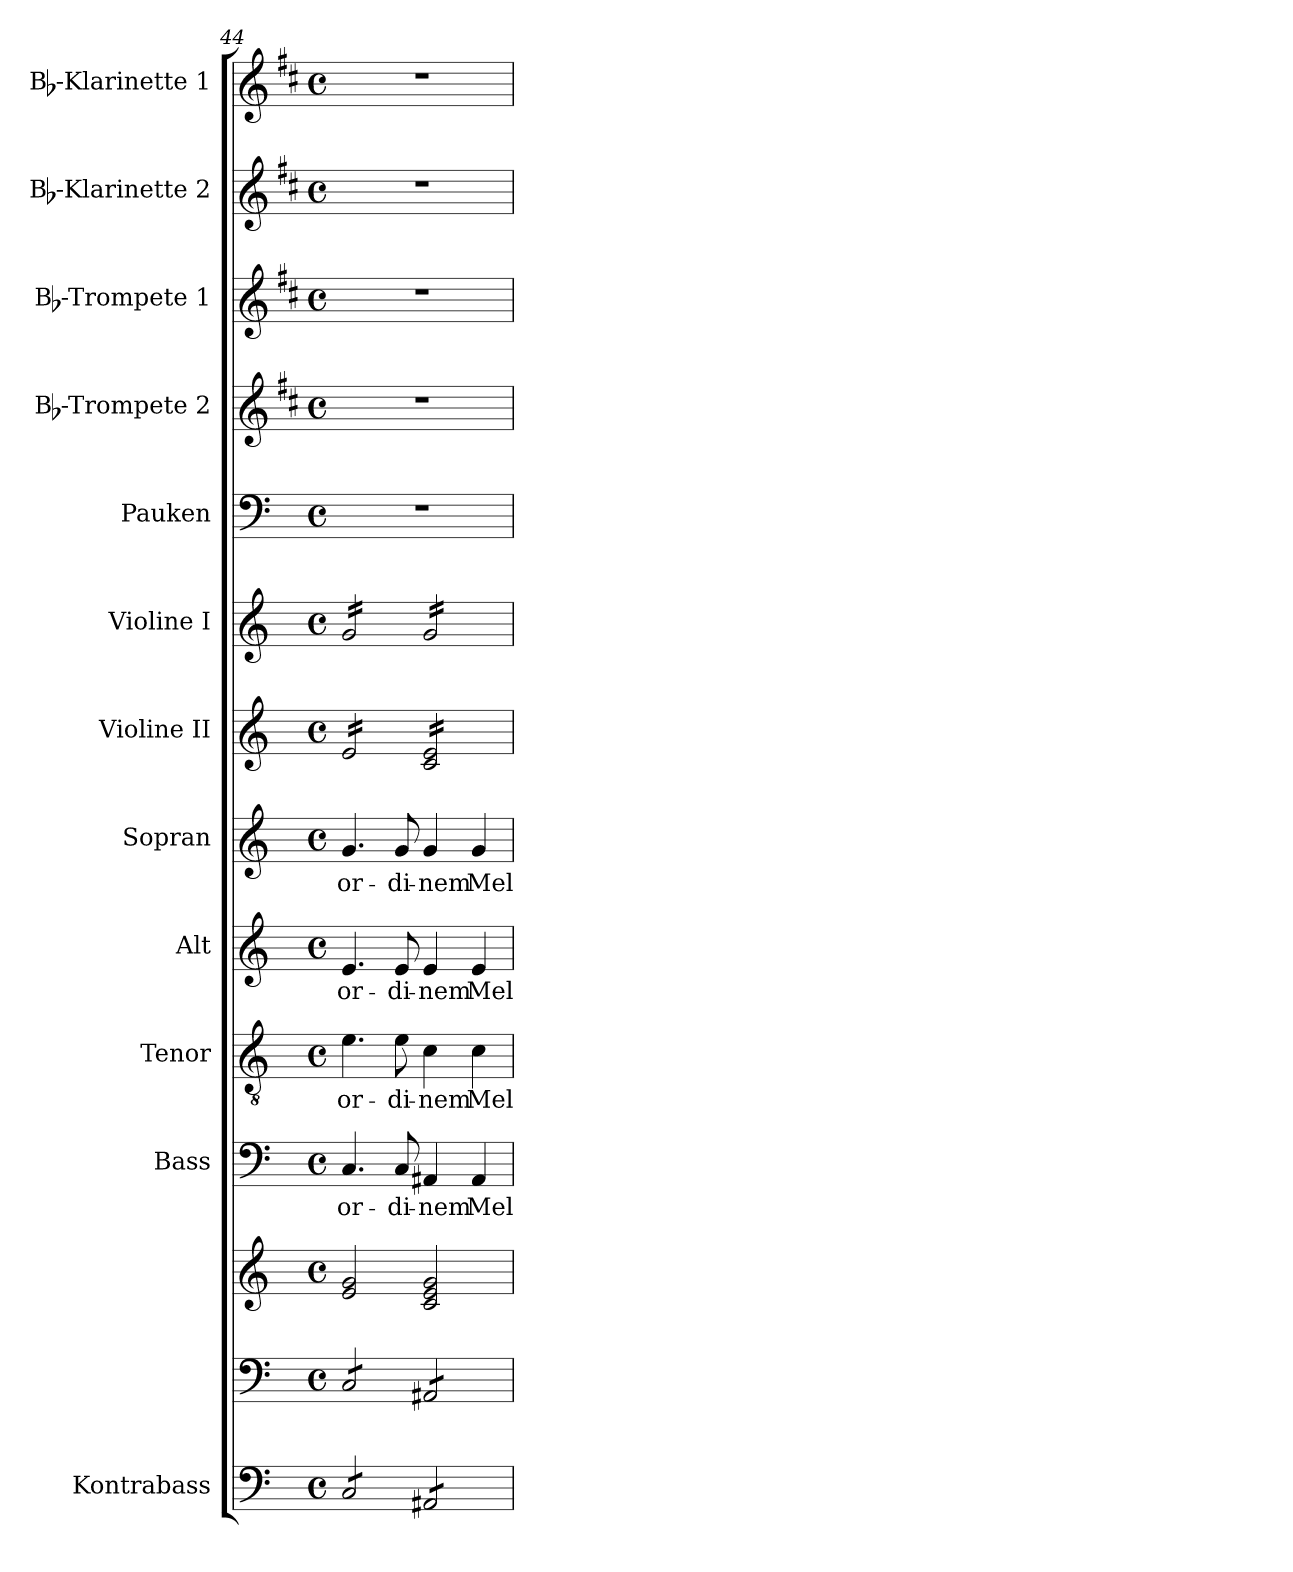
**kern	**kern	**kern	**kern	**text	**kern	**text	**kern	**text	**kern	**text	**kern	**kern	**kern	**kern	**kern	**kern	**kern
*part13	*part12	*part12	*part11	*part11	*part10	*part10	*part9	*part9	*part8	*part8	*part7	*part6	*part5	*part4	*part3	*part2	*part1
*staff14	*staff13	*staff12	*staff11	*staff11	*staff10	*staff10	*staff9	*staff9	*staff8	*staff8	*staff7	*staff6	*staff5	*staff4	*staff3	*staff2	*staff1
*I"Kontrabass	*	*	*I"Bass	*	*I"Tenor	*	*I"Alt	*	*I"Sopran	*	*I"Violine II	*I"Violine I	*I"Pauken	*I"Bb-Trompete 2	*I"Bb-Trompete 1	*I"Bb-Klarinette 2	*I"Bb-Klarinette 1
*I'Kb.	*	*	*I'B.	*	*I'T.	*	*I'A.	*	*I'S.	*	*I'Vl. II	*I'Vl. I	*I'Pk.	*I'Bb Trp. 2	*I'Bb Trp. 1	*I'Bb Kl. 2	*I'Bb Kl. 1
*clefF4	*clefF4	*clefG2	*clefF4	*	*clefGv2	*	*clefG2	*	*clefG2	*	*clefG2	*clefG2	*clefF4	*clefG2	*clefG2	*clefG2	*clefG2
*ITrd7c12	*	*	*	*	*	*	*	*	*	*	*	*	*	*ITrd1c2	*ITrd1c2	*ITrd1c2	*ITrd1c2
*k[]	*k[]	*k[]	*k[]	*	*k[]	*	*k[]	*	*k[]	*	*k[]	*k[]	*k[]	*k[]	*k[]	*k[]	*k[]
*C:	*C:	*C:	*C:	*	*C:	*	*C:	*	*C:	*	*C:	*C:	*C:	*C:	*C:	*C:	*C:
*M4/4	*M4/4	*M4/4	*M4/4	*	*M4/4	*	*M4/4	*	*M4/4	*	*M4/4	*M4/4	*M4/4	*M4/4	*M4/4	*M4/4	*M4/4
*met(c)	*met(c)	*met(c)	*met(c)	*	*met(c)	*	*met(c)	*	*met(c)	*	*met(c)	*met(c)	*met(c)	*met(c)	*met(c)	*met(c)	*met(c)
=44	=44	=44	=44	=44	=44	=44	=44	=44	=44	=44	=44	=44	=44	=44	=44	=44	=44
!	!	!	!	!LO:LY:b	!	!LO:LY:b	!	!LO:LY:b	!	!LO:LY:b	!	!	!	!	!	!	!
*tremolo	*	*	*	*	*	*	*	*	*	*	*	*	*	*	*	*	*
*	*tremolo	*	*	*	*	*	*	*	*	*	*	*	*	*	*	*	*
*	*	*	*	*	*	*	*	*	*	*	*tremolo	*	*	*	*	*	*
*	*	*	*	*	*	*	*	*	*	*	*	*tremolo	*	*	*	*	*
8CC/L	8C/L	2e/ 2g/	4.C/	or-	4.e\	or-	4.e/	or-	4.g/	or-	16e/LL	16g/LL	1r	1r	1r	1r	1r
.	.	.	.	.	.	.	.	.	.	.	16e/	16g/	.	.	.	.	.
8CC/	8C/	.	.	.	.	.	.	.	.	.	16e/	16g/	.	.	.	.	.
.	.	.	.	.	.	.	.	.	.	.	16e/	16g/	.	.	.	.	.
8CC/	8C/	.	.	.	.	.	.	.	.	.	16e/	16g/	.	.	.	.	.
.	.	.	.	.	.	.	.	.	.	.	16e/	16g/	.	.	.	.	.
!	!	!	!	!LO:LY:b	!	!LO:LY:b	!	!LO:LY:b	!	!LO:LY:b	!	!	!	!	!	!	!
8CC/J	8C/J	.	8C/	-di-	8e\	-di-	8e/	-di-	8g/	-di-	16e/	16g/	.	.	.	.	.
.	.	.	.	.	.	.	.	.	.	.	16e/JJ	16g/JJ	.	.	.	.	.
!	!	!	!	!LO:LY:b	!	!LO:LY:b	!	!LO:LY:b	!	!LO:LY:b	!	!	!	!	!	!	!
8AAA#X/L	8AA#X/L	2c/ 2e/ 2g/	4AA#X/	-nem	4c\	-nem	4e/	-nem	4g/	-nem	16c/ 16e/LL	16g/LL	.	.	.	.	.
.	.	.	.	.	.	.	.	.	.	.	16c/ 16e/	16g/	.	.	.	.	.
8AAA#X/	8AA#X/	.	.	.	.	.	.	.	.	.	16c/ 16e/	16g/	.	.	.	.	.
.	.	.	.	.	.	.	.	.	.	.	16c/ 16e/	16g/	.	.	.	.	.
!	!	!	!	!LO:LY:b	!	!LO:LY:b	!	!LO:LY:b	!	!LO:LY:b	!	!	!	!	!	!	!
8AAA#X/	8AA#X/	.	4AA#/	Mel-	4c\	Mel-	4e/	Mel-	4g/	Mel-	16c/ 16e/	16g/	.	.	.	.	.
.	.	.	.	.	.	.	.	.	.	.	16c/ 16e/	16g/	.	.	.	.	.
8AAA#X/J	8AA#X/J	.	.	.	.	.	.	.	.	.	16c/ 16e/	16g/	.	.	.	.	.
*	*Xtremolo	*	*	*	*	*	*	*	*	*	*	*	*	*	*	*	*
*Xtremolo	*	*	*	*	*	*	*	*	*	*	*	*	*	*	*	*	*
.	.	.	.	.	.	.	.	.	.	.	16c/ 16e/JJ	16g/JJ	.	.	.	.	.
*	*	*	*	*	*	*	*	*	*	*	*	*Xtremolo	*	*	*	*	*
*	*	*	*	*	*	*	*	*	*	*	*Xtremolo	*	*	*	*	*	*
=	=	=	=	=	=	=	=	=	=	=	=	=	=	=	=	=	=
*-	*-	*-	*-	*-	*-	*-	*-	*-	*-	*-	*-	*-	*-	*-	*-	*-	*-
